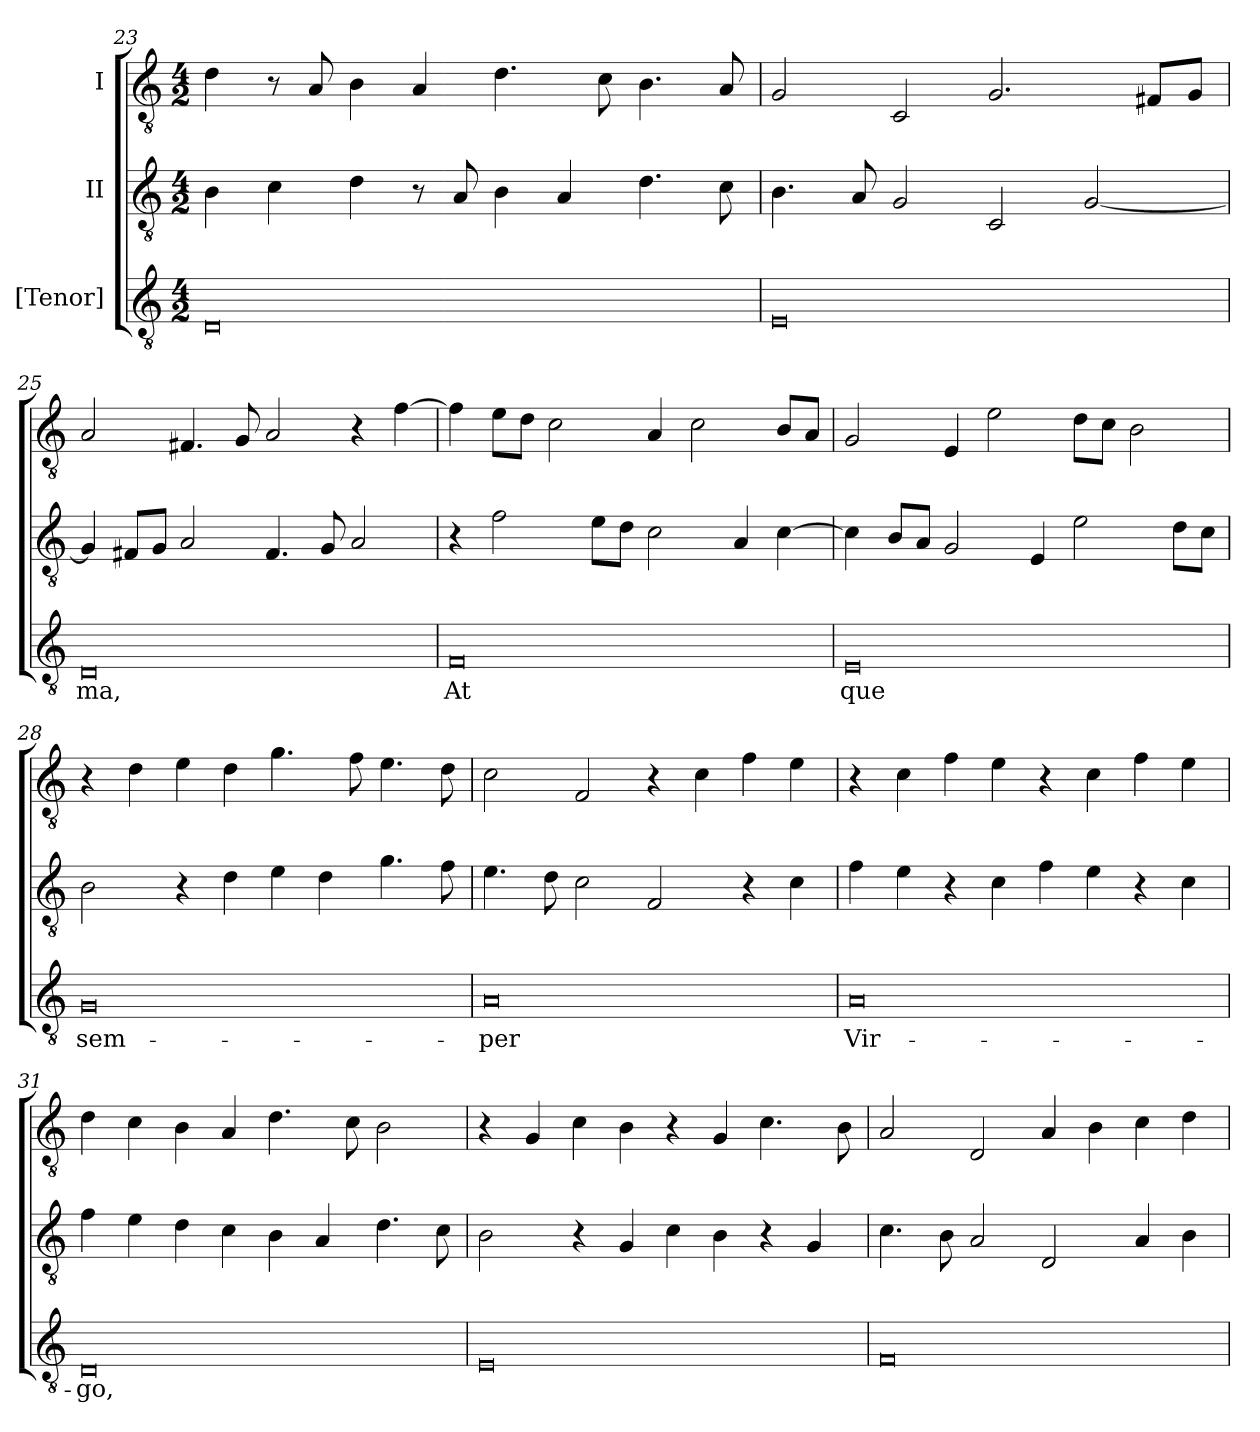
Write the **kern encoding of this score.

**kern	**text	**kern	**kern
*part3	*part3	*part2	*part1
*staff3	*staff3	*staff2	*staff1
*I"[Tenor]	*	*I"II	*I"I
*clefGv2	*	*clefGv2	*clefGv2
*k[]	*	*k[]	*k[]
*C:	*	*C:	*C:
*M4/2	*	*M4/2	*M4/2
=23	=23	=23	=23
0D	.	4B\	4d\
.	.	4c\	8r
.	.	.	8A/
.	.	4d\	4B\
.	.	8r	4A/
.	.	8A/	.
.	.	4B\	4.d\
.	.	4A/	.
.	.	.	8c\
.	.	4.d\	4.B\
.	.	8c\	8A/
!!LO:LB:g=z
=24	=24	=24	=24
0E	.	4.B\	2G/
.	.	8A/	.
.	.	2G/	2C/
.	.	2C/	2.G/
.	.	[<2G/	.
.	.	.	8F#X/L
.	.	.	8G/J
=25	=25	=25	=25
!	!LO:LY:b	!	!
0D	ma,	4G/]	2A/
.	.	8F#X/L	.
.	.	8G/J	.
.	.	2A/	4.F#X/
.	.	.	8G/
.	.	4.F#/	2A/
.	.	8G/	.
.	.	2A/	4r
.	.	.	[>4f\
=26	=26	=26	=26
!	!LO:LY:b	!	!
0F	At	4r	4f\]
.	.	2f\	8e\L
.	.	.	8d\J
.	.	.	2c\
.	.	8e\L	.
.	.	8d\J	.
.	.	2c\	4A/
.	.	.	2c\
.	.	4A/	.
.	.	[>4c\	8B/L
.	.	.	8A/J
=27	=27	=27	=27
!	!LO:LY:b	!	!
0E	que	4c\]	2G/
.	.	8B/L	.
.	.	8A/J	.
.	.	2G/	4E/
.	.	.	2e\
.	.	4E/	.
.	.	2e\	8d\L
.	.	.	8c\J
.	.	.	2B\
.	.	8d\L	.
.	.	8c\J	.
!!LO:LB:g=z
=28	=28	=28	=28
!	!LO:LY:b	!	!
0G	sem-	2B\	4r
.	.	.	4d\
.	.	4r	4e\
.	.	4d\	4d\
.	.	4e\	4.g\
.	.	4d\	.
.	.	.	8f\
.	.	4.g\	4.e\
.	.	8f\	8d\
=29	=29	=29	=29
!	!LO:LY:b	!	!
0A	-per	4.e\	2c\
.	.	8d\	.
.	.	2c\	2F/
.	.	2F/	4r
.	.	.	4c\
.	.	4r	4f\
.	.	4c\	4e\
=30	=30	=30	=30
!	!LO:LY:b	!	!
0A	Vir-	4f\	4r
.	.	4e\	4c\
.	.	4r	4f\
.	.	4c\	4e\
.	.	4f\	4r
.	.	4e\	4c\
.	.	4r	4f\
.	.	4c\	4e\
=31	=31	=31	=31
!	!LO:LY:b	!	!
0D	-go,	4f\	4d\
.	.	4e\	4c\
.	.	4d\	4B\
.	.	4c\	4A/
.	.	4B\	4.d\
.	.	4A/	.
.	.	.	8c\
.	.	4.d\	2B\
.	.	8c\	.
!!LO:LB:g=z
=32	=32	=32	=32
0E	.	2B\	4r
.	.	.	4G/
.	.	4r	4c\
.	.	4G/	4B\
.	.	4c\	4r
.	.	4B\	4G/
.	.	4r	4.c\
.	.	4G/	.
.	.	.	8B\
=33	=33	=33	=33
0F	.	4.c\	2A/
.	.	8B\	.
.	.	2A/	2D/
.	.	2D/	4A/
.	.	.	4B\
.	.	4A/	4c\
.	.	4B\	4d\
=	=	=	=
*-	*-	*-	*-
